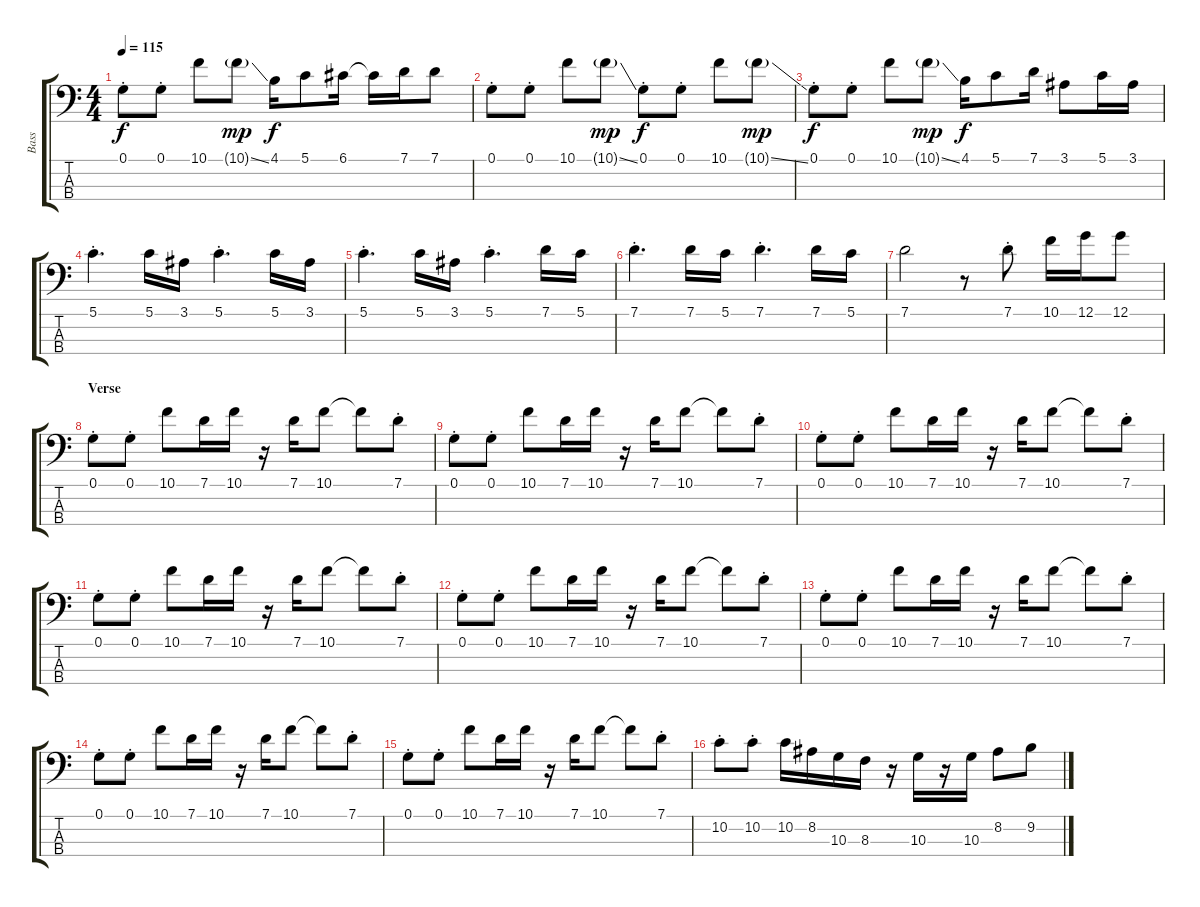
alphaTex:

\track ("Bass" "Bass") {instrument electricbassfinger}
\staff {score tabs}
\tuning (G2 D2 A1 E1) {hide}
\ts (4 4)
\tempo 115
\clef f4
\ks c
0.1{st}.8{dy f} 0.1{st}.8 10.1.8 10.1{ss g}.8{dy mp} 4.1.16{dy f} 5.1.8 6.1.16 6.1{t}.16 7.1.16 7.1.8 |
0.1{st}.8 0.1{st}.8 10.1.8 10.1{ss g}.8{dy mp} 0.1{st}.8{dy f} 0.1{st}.8 10.1.8 10.1{ss g}.8{dy mp} |
0.1{st}.8{dy f} 0.1{st}.8 10.1.8 10.1{ss g}.8{dy mp} 4.1.16{dy f} 5.1.8 7.1.16 3.1.8 5.1.16 3.1.16 |
5.1{st}.4{d} 5.1.16 3.1.16 5.1{st}.4{d} 5.1.16 3.1.16 |
5.1{st}.4{d} 5.1.16 3.1.16 5.1{st}.4{d} 7.1.16 5.1.16 |
7.1{st}.4{d} 7.1.16 5.1.16 7.1{st}.4{d} 7.1.16 5.1.16 |
7.1.2 r.8 7.1{st}.8 10.1.16 12.1.16 12.1.8 |
\section ("" "Verse")
0.1{st}.8 0.1{st}.8 10.1.8 7.1.16 10.1.16 r.16 7.1.16 10.1.8 10.1{t}.8 7.1{st}.8 |
0.1{st}.8 0.1{st}.8 10.1.8 7.1.16 10.1.16 r.16 7.1.16 10.1.8 10.1{t}.8 7.1{st}.8 |
0.1{st}.8 0.1{st}.8 10.1.8 7.1.16 10.1.16 r.16 7.1.16 10.1.8 10.1{t}.8 7.1{st}.8 |
0.1{st}.8 0.1{st}.8 10.1.8 7.1.16 10.1.16 r.16 7.1.16 10.1.8 10.1{t}.8 7.1{st}.8 |
0.1{st}.8 0.1{st}.8 10.1.8 7.1.16 10.1.16 r.16 7.1.16 10.1.8 10.1{t}.8 7.1{st}.8 |
0.1{st}.8 0.1{st}.8 10.1.8 7.1.16 10.1.16 r.16 7.1.16 10.1.8 10.1{t}.8 7.1{st}.8 |
0.1{st}.8 0.1{st}.8 10.1.8 7.1.16 10.1.16 r.16 7.1.16 10.1.8 10.1{t}.8 7.1{st}.8 |
0.1{st}.8 0.1{st}.8 10.1.8 7.1.16 10.1.16 r.16 7.1.16 10.1.8 10.1{t}.8 7.1{st}.8 |
10.2{st}.8 10.2{st}.8 10.2.16 8.2.16 10.3.16 8.3.16 r.16 10.3.16 r.16 10.3.16 8.2.8 9.2.8
